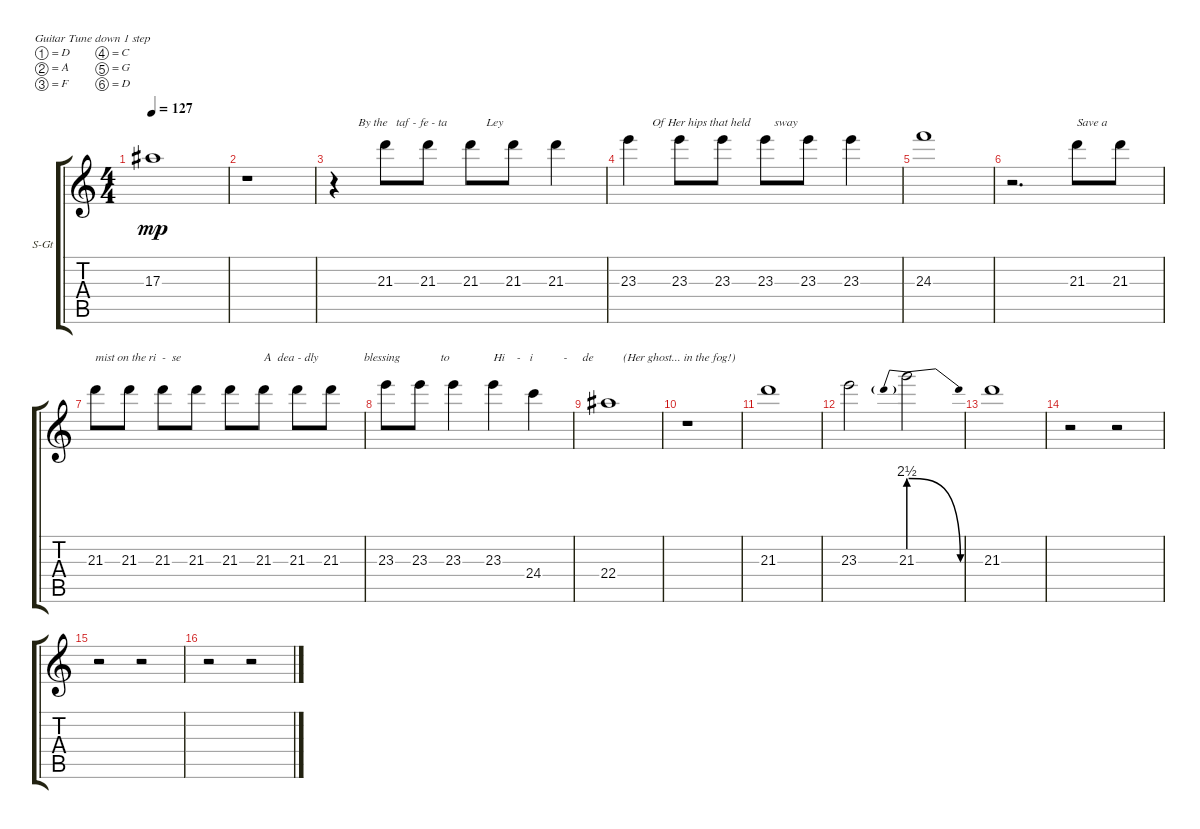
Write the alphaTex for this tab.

\bracketExtendMode groupsimilarinstruments
\firstSystemTrackNameOrientation horizontal
\otherSystemsTrackNameOrientation horizontal
\track ("Martin Keyboard1" "S-Gt") {instrument fx7echoes}
\staff {score tabs}
\tuning (D4 A3 F3 C3 G2 D2)
\displaytranspose 12
\ts (4 4)
\tempo 127
\clef g2
\ks c
17.3.1{dy mp} |
r.1 |
r.4{txt "        By the   taf - fe - ta             Ley"} 21.3.8 21.3.8 21.3.8 21.3.8 21.3.4 |
23.3.4{txt "        Of Her hips that held        sway"} 23.3.8 23.3.8 23.3.8 23.3.8 23.3.4 |
24.3.1 |
r.2{d} 21.3.8{txt "Save a"} 21.3.8 |
21.3.8{txt "mist on the ri  -  se"} 21.3.8 21.3.8 21.3.8 21.3.8 21.3.8{txt "A  dea - dly"} 21.3.8 21.3.8{txt "           blessing"} |
23.3.8 23.3.8{txt "       to"} 23.3.4 23.3.4{txt "Hi    -   i"} 24.4.4{txt "          -     de"} |
22.4.1{txt "     (Her ghost... in the fog!)"} |
r.1 |
21.3.1 |
23.3.2 21.3{be (prebendrelease 0 10 60 0)}.2 |
21.3.1 |
r.2 r.2 |
r.2 r.2 |
r.2 r.2
